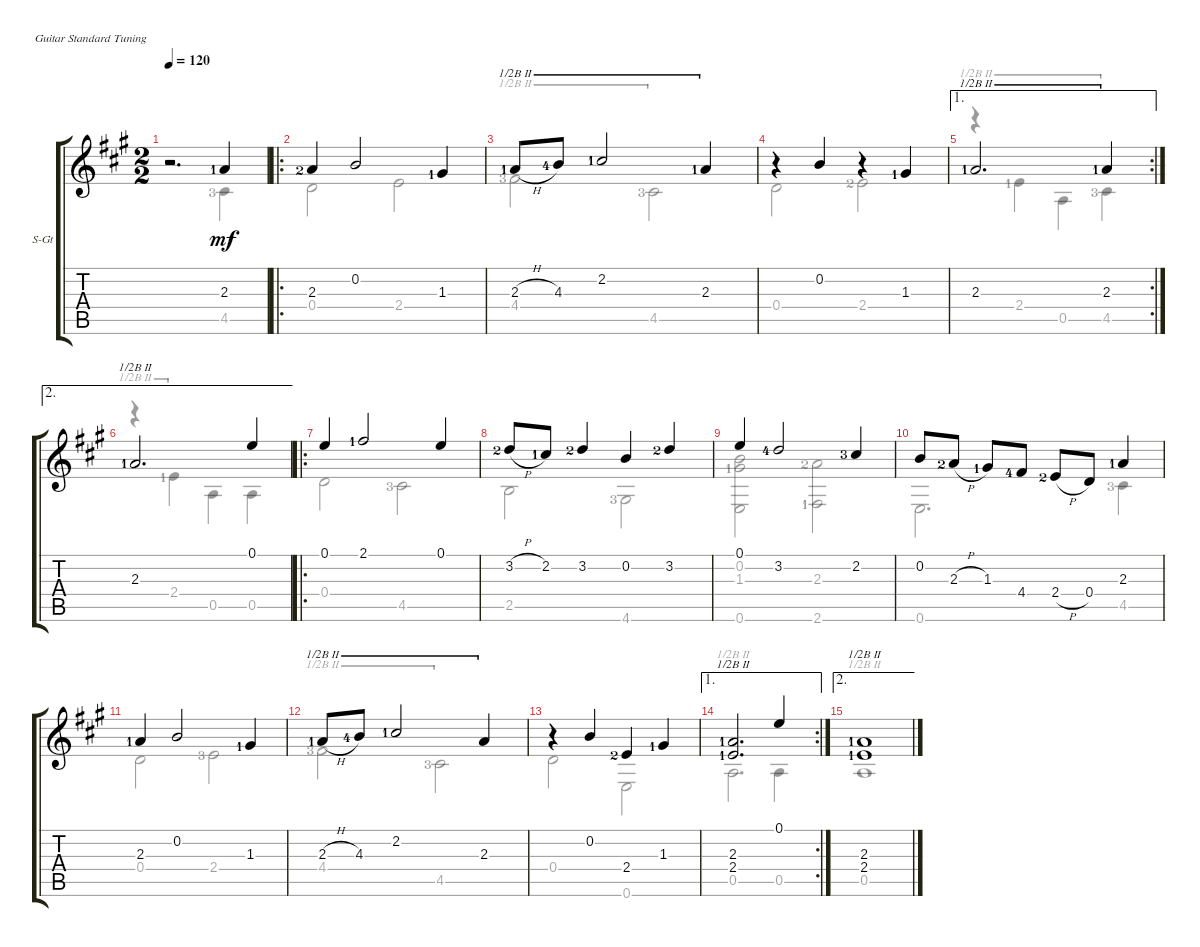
\defaultSystemsLayout 4
\bracketExtendMode groupsimilarinstruments
\firstSystemTrackNameOrientation horizontal
\otherSystemsTrackNameOrientation horizontal
\track ("Steel Guitar" "S-Gt") {instrument acousticguitarsteel}
\staff {score tabs}
\tuning (E4 B3 G3 D3 A2 E2)
\voice
\ts (2 2)
\tempo 120
\clef g2
\ks a
r.2{d dy mf instrument acousticguitarsteel} 2.3{lf 2}.4 |
\ro
2.3{lf 3}.4 0.2.2 1.3{lf 2}.4 |
2.3{h lf 2}.8{barre (2 half)} 4.3{lf 5}.8{barre (2 half)} 2.2{lf 2}.2{barre (2 half)} 2.3{lf 2}.4{barre (2 half)} |
r.4 0.2.4 r.4 1.3{lf 2}.4 |
\ae 1
\rc 2
2.3{lf 2}.2{d barre (2 half)} 2.3{lf 2}.4{barre (2 half)} |
\ae 2
2.3{lf 2}.2{d barre (2 half)} 0.1.4 |
\ro
0.1.4 2.1{lf 2}.2 0.1.4 |
3.2{h lf 3}.8 2.2{lf 2}.8 3.2{lf 3}.4 0.2.4 3.2{lf 3}.4 |
0.1.4 3.2{lf 5}.2 2.2{lf 4}.4 |
0.2.8 2.3{h lf 3}.8 1.3{lf 2}.8 4.4{lf 5}.8 2.4{h lf 3}.8 0.4.8 2.3{lf 2}.4 |
2.3{lf 2}.4 0.2.2 1.3{lf 2}.4 |
2.3{h lf 2}.8{barre (2 half)} 4.3{lf 5}.8{barre (2 half)} 2.2{lf 2}.2{barre (2 half)} 2.3.4{barre (2 half)} |
r.4 0.2.4 2.4{lf 3}.4 1.3{lf 2}.4 |
\ae 1
\rc 2
(2.3{lf 2} 2.4{lf 2}).2{d barre (2 half)} 0.1.4 |
\ae 2
(2.3{lf 2} 2.4{lf 2}).1{barre (2 half)}
\voice
\clef g2
\ottava regular
\simile none
\ks a
r.2{d dy mf} 4.5{lf 4}.4 |
0.4.2 2.4.2 |
4.4{lf 4}.2{barre (2 half)} 4.5{lf 4}.2{barre (2 half)} |
0.4.2 2.4{lf 3}.2 |
r.4{barre (2 half)} 2.4{lf 2}.4{barre (2 half)} 0.5.4{barre (2 half)} 4.5{lf 4}.4{barre (2 half)} |
r.4{barre (2 half)} 2.4{lf 2}.4{barre (2 half)} 0.5.4 0.5.4 |
0.4.2 4.5{lf 4}.2 |
2.5.2 4.6{lf 4}.2 |
(0.6 1.3{lf 2} 0.2).2 (2.3{lf 3} 2.6{lf 2}).2 |
0.6.2{d} 4.5{lf 4}.4 |
0.4.2 2.4{lf 4}.2 |
4.4{lf 4}.2{barre (2 half)} 4.5{lf 4}.2{barre (2 half)} |
0.4.2 0.6.2 |
0.5.2{d barre (2 half)} 0.5.4 |
0.5.1{barre (2 half)}
